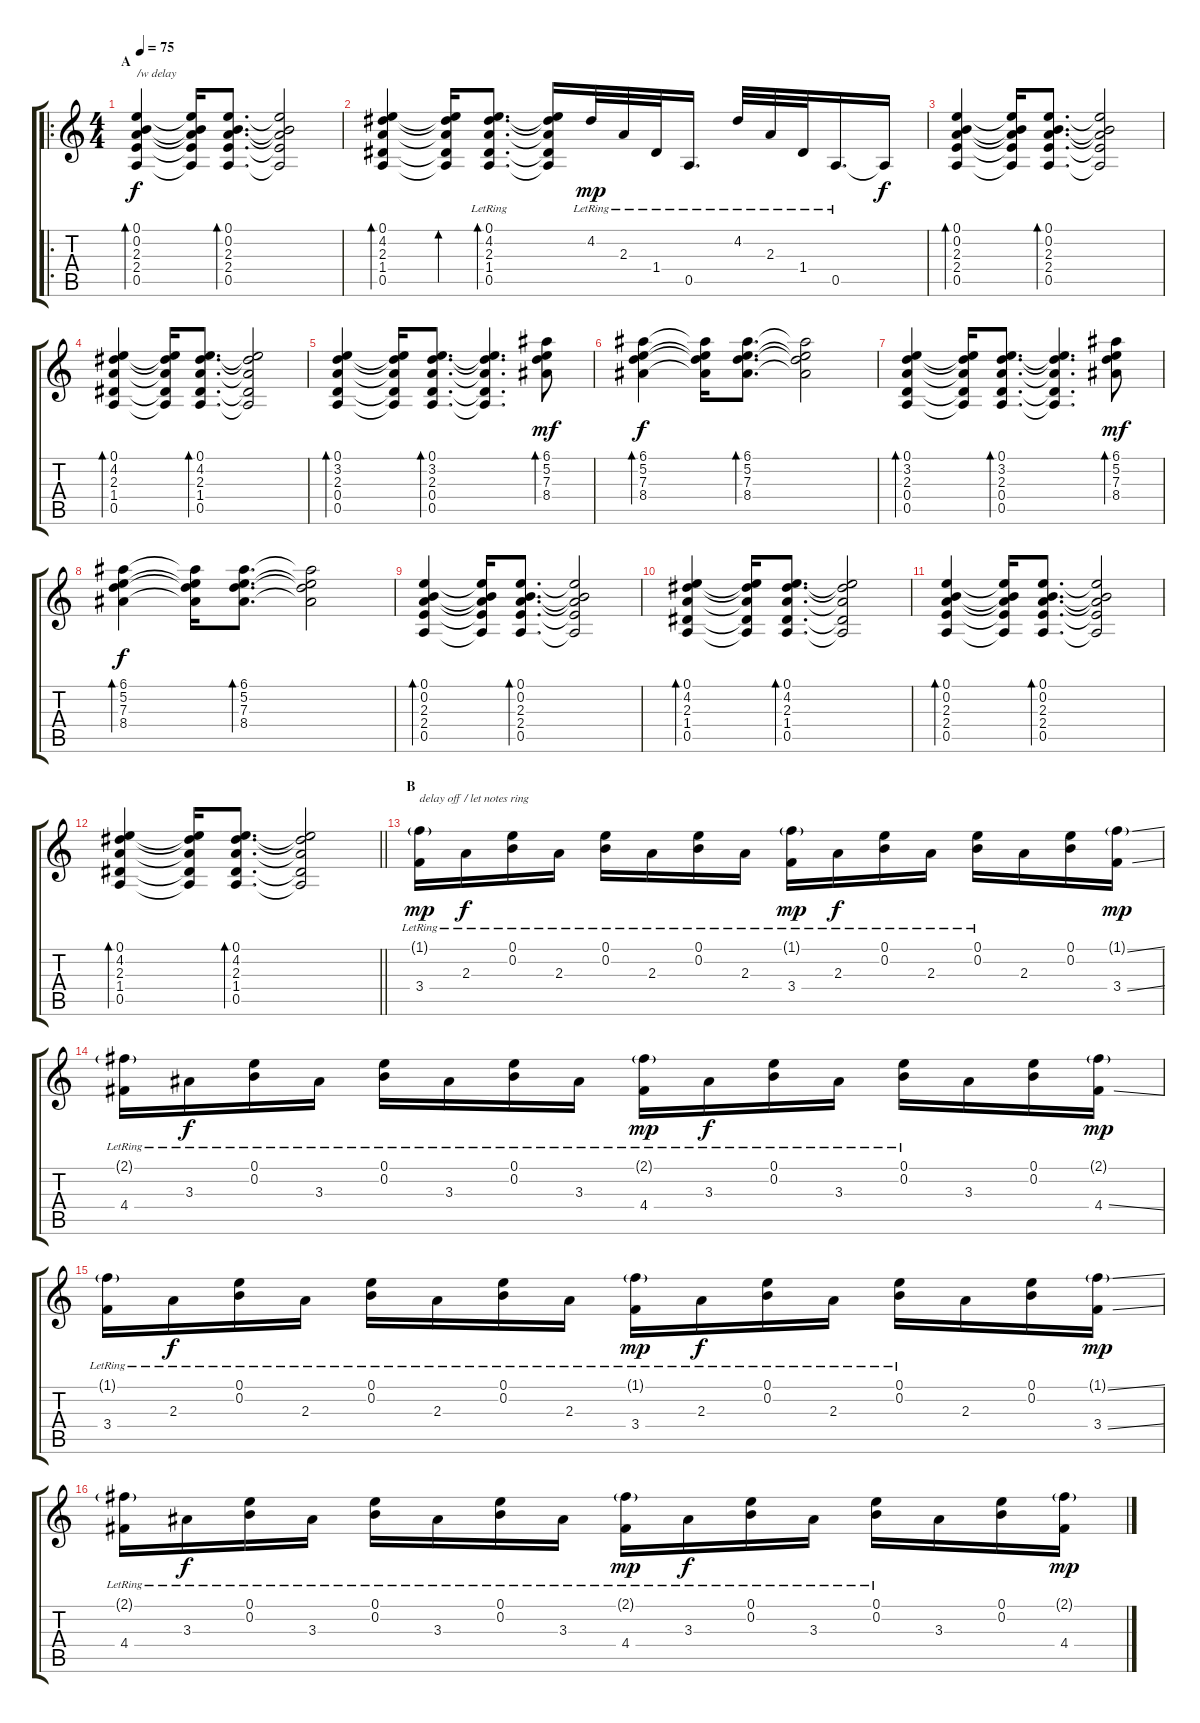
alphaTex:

\track "" {instrument acousticguitarsteel}
\staff {score tabs}
\tuning (E4 B3 G3 D3 A2 E2) {hide}
\ro
\ts (4 4)
\section ("" "A")
\tempo 75
\clef g2
\ks c
(0.1 0.2 2.3 2.4 0.5).4{bd 240 txt "/w delay" dy f instrument acousticguitarsteel} (0.1{t} 0.2{t} 2.3{t} 2.4{t} 0.5{t}).16 (0.1 0.2 2.3 2.4 0.5).8{d bd 60} (0.1{t} 0.2{t} 2.3{t} 2.4{t} 0.5{t}).2 |
(0.1 4.2 2.3 1.4 0.5).4{bd 240} (0.1{t} 4.2{t} 2.3{t} 1.4{t} 0.5{t}).16{bd 60} (0.1{lr} 4.2{lr} 2.3{lr} 1.4{lr} 0.5{lr}).8{d bd 60} (0.1{t} 4.2{t} 2.3{t} 1.4{t} 0.5{t}).16 4.2{lr}.32{dy mp} 2.3{lr}.32 1.4{lr}.32 0.5{lr}.16{d} 4.2{lr}.32 2.3{lr}.32 1.4{lr}.32 0.5{lr}.16{d} 0.5{t}.16{dy f} |
(0.1 0.2 2.3 2.4 0.5).4{bd 240} (0.1{t} 0.2{t} 2.3{t} 2.4{t} 0.5{t}).16 (0.1 0.2 2.3 2.4 0.5).8{d bd 60} (0.1{t} 0.2{t} 2.3{t} 2.4{t} 0.5{t}).2 |
(0.1 4.2 2.3 1.4 0.5).4{bd 240} (0.1{t} 4.2{t} 2.3{t} 1.4{t} 0.5{t}).16 (0.1 4.2 2.3 1.4 0.5).8{d bd 60} (0.1{t} 4.2{t} 2.3{t} 1.4{t} 0.5{t}).2 |
(0.1 3.2 2.3 0.4 0.5).4{bd 240} (0.1{t} 3.2{t} 2.3{t} 0.4{t} 0.5{t}).16 (0.1 3.2 2.3 0.4 0.5).8{d bd 60} (0.1{t} 3.2{t} 2.3{t} 0.4{t} 0.5{t}).4{d} (6.1 5.2 7.3 8.4).8{bd 60 dy mf} |
(6.1 5.2 7.3 8.4).4{bd 240 dy f} (6.1{t} 5.2{t} 7.3{t} 8.4{t}).16 (6.1 5.2 7.3 8.4).8{d bd 60} (6.1{t} 5.2{t} 7.3{t} 8.4{t}).2 |
(0.1 3.2 2.3 0.4 0.5).4{bd 240} (0.1{t} 3.2{t} 2.3{t} 0.4{t} 0.5{t}).16 (0.1 3.2 2.3 0.4 0.5).8{d bd 60} (0.1{t} 3.2{t} 2.3{t} 0.4{t} 0.5{t}).4{d} (6.1 5.2 7.3 8.4).8{bd 60 dy mf} |
(6.1 5.2 7.3 8.4).4{bd 240 dy f} (6.1{t} 5.2{t} 7.3{t} 8.4{t}).16 (6.1 5.2 7.3 8.4).8{d bd 60} (6.1{t} 5.2{t} 7.3{t} 8.4{t}).2 |
(0.1 0.2 2.3 2.4 0.5).4{bd 240} (0.1{t} 0.2{t} 2.3{t} 2.4{t} 0.5{t}).16 (0.1 0.2 2.3 2.4 0.5).8{d bd 60} (0.1{t} 0.2{t} 2.3{t} 2.4{t} 0.5{t}).2 |
(0.1 4.2 2.3 1.4 0.5).4{bd 240} (0.1{t} 4.2{t} 2.3{t} 1.4{t} 0.5{t}).16 (0.1 4.2 2.3 1.4 0.5).8{d bd 60} (0.1{t} 4.2{t} 2.3{t} 1.4{t} 0.5{t}).2 |
(0.1 0.2 2.3 2.4 0.5).4{bd 240} (0.1{t} 0.2{t} 2.3{t} 2.4{t} 0.5{t}).16 (0.1 0.2 2.3 2.4 0.5).8{d bd 60} (0.1{t} 0.2{t} 2.3{t} 2.4{t} 0.5{t}).2 |
\barLineRight lightlight
(0.1 4.2 2.3 1.4 0.5).4{bd 240} (0.1{t} 4.2{t} 2.3{t} 1.4{t} 0.5{t}).16 (0.1 4.2 2.3 1.4 0.5).8{d bd 60} (0.1{t} 4.2{t} 2.3{t} 1.4{t} 0.5{t}).2 |
\section ("" "B")
(1.1{g} 3.4{lr}).16{txt "delay off / let notes ring" dy mp} 2.3{lr}.16{dy f} (0.1{lr} 0.2{lr}).16 2.3{lr}.16 (0.1{lr} 0.2{lr}).16 2.3{lr}.16 (0.1{lr} 0.2{lr}).16 2.3{lr}.16 (1.1{g} 3.4{lr}).16{dy mp} 2.3{lr}.16{dy f} (0.1{lr} 0.2{lr}).16 2.3{lr}.16 (0.1{lr} 0.2{lr}).16 2.3.16 (0.1 0.2).16 (1.1{ss g} 3.4{ss}).16{dy mp} |
(2.1{g} 4.4{lr}).16 3.3{lr}.16{dy f} (0.1{lr} 0.2{lr}).16 3.3{lr}.16 (0.1{lr} 0.2{lr}).16 3.3{lr}.16 (0.1{lr} 0.2{lr}).16 3.3{lr}.16 (2.1{g} 4.4{lr}).16{dy mp} 3.3{lr}.16{dy f} (0.1{lr} 0.2{lr}).16 3.3{lr}.16 (0.1{lr} 0.2{lr}).16 3.3.16 (0.1 0.2).16 (2.1{g} 4.4{ss}).16{dy mp} |
(1.1{g} 3.4{lr}).16 2.3{lr}.16{dy f} (0.1{lr} 0.2{lr}).16 2.3{lr}.16 (0.1{lr} 0.2{lr}).16 2.3{lr}.16 (0.1{lr} 0.2{lr}).16 2.3{lr}.16 (1.1{g} 3.4{lr}).16{dy mp} 2.3{lr}.16{dy f} (0.1{lr} 0.2{lr}).16 2.3{lr}.16 (0.1{lr} 0.2{lr}).16 2.3.16 (0.1 0.2).16 (1.1{ss g} 3.4{ss}).16{dy mp} |
(2.1{g} 4.4{lr}).16 3.3{lr}.16{dy f} (0.1{lr} 0.2{lr}).16 3.3{lr}.16 (0.1{lr} 0.2{lr}).16 3.3{lr}.16 (0.1{lr} 0.2{lr}).16 3.3{lr}.16 (2.1{g} 4.4{lr}).16{dy mp} 3.3{lr}.16{dy f} (0.1{lr} 0.2{lr}).16 3.3{lr}.16 (0.1{lr} 0.2{lr}).16 3.3.16 (0.1 0.2).16 (2.1{g} 4.4{ss}).16{dy mp}
